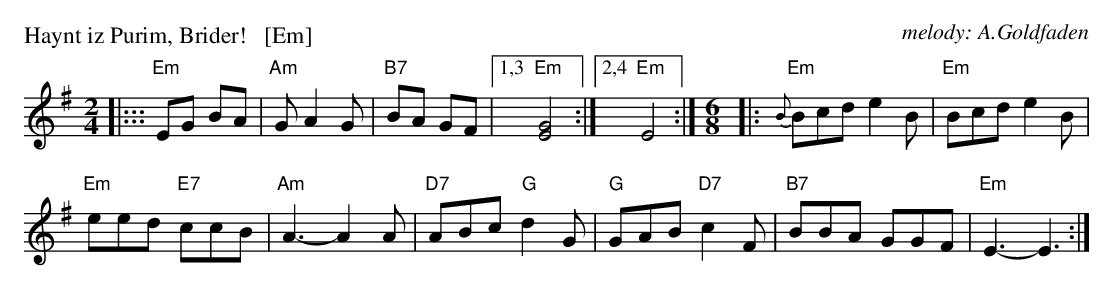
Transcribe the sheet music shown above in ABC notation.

X:1
P: Haynt iz Purim, Brider!   [Em]
C:melody: A.Goldfaden
M:2/4
L:1/8
K:Em
|:::\
"Em"EG BA | "Am"G A2 G | "B7"BA GF |\
[1,3 "Em"[G4E4] :|[2,4 "Em"E4 :|\
[M:6/8][L:1/8] |: \
"Em"{B}Bcd e2B | "Em"Bcd e2B |
"Em"eed "E7"ccB | "Am"A3- A2A |\
"D7"ABc "G"d2G | "G"GAB "D7"c2F |\
"B7"BBA GGF | "Em"E3- E3 :|
